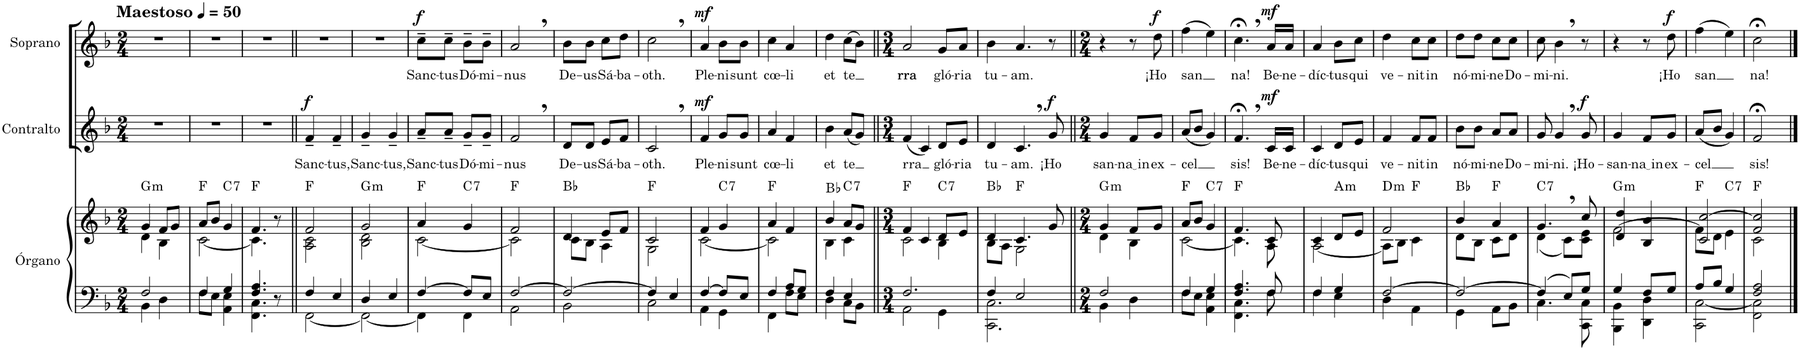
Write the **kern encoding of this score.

**kern	**kern	**harte	**kern	**text	**dynam	**kern	**text	**dynam
*part3	*part3	*part3	*part2	*part2	*part2	*part1	*part1	*part1
*staff4	*staff3	*	*staff2	*staff2	*staff2	*staff1	*staff1	*staff1
*I"Órgano	*	*	*I"Contralto	*	*	*I"Soprano	*	*
*	*	*	*I'C.	*	*	*I'S.	*	*
*clefF4	*clefG2	*	*clefG2	*	*	*clefG2	*	*
*k[b-]	*k[b-]	*	*k[b-]	*	*	*k[b-]	*	*
*M2/4	*M2/4	*	*M2/4	*	*	*M2/4	*	*
=1	=1	=1	=1	=1	=1	=1	=1	=1
*^	*^	*	*	*	*	*	*	*
!	!	!	!	!LO:H:kt=m	!	!	!	!	!	!
2F/	4BB-\	4g/	4d\	G:min	2r	.	.	2r	.	.
.	4D\	8f/L	4B-\	.	.	.	.	.	.	.
.	.	8g/J	.	.	.	.	.	.	.	.
=2	=2	=2	=2	=2	=2	=2	=2	=2	=2	=2
4F/	8F\L	8a/L	[2c\	F:maj	2r	.	.	2r	.	.
.	8E\J	8b-/J	.	.	.	.	.	.	.	.
!	!	!	!	!LO:H:kt=7	!	!	!	!	!	!
4G/	4AA\ 4E\	4g/	.	C:7	.	.	.	.	.	.
=3	=3	=3	=3	=3	=3	=3	=3	=3	=3	=3
4.F/ 4.A/	4.FF\ 4.C\	4.f/	4.c\]	F:maj	2r	.	.	2r	.	.
8r	8ryy	8r	8ryy	.	.	.	.	.	.	.
=4||	=4||	=4||	=4||	=4||	=4||	=4||	=4||	=4||	=4||	=4||
!	!	!	!	!	!	!LO:LY:b	!LO:DY:a	!	!	!
4F/	[2FF\	2f/	2A\ 2c\	F:maj	4f~/	Sanc-	f	2r	.	.
!	!	!	!	!	!	!LO:LY:b	!	!	!	!
4E/	.	.	.	.	4f~/	-tus,	.	.	.	.
=5	=5	=5	=5	=5	=5	=5	=5	=5	=5	=5
!	!	!	!	!LO:H:kt=m	!	!LO:LY:b	!	!	!	!
4D/	2FF\_	2g/	2B-\ 2d\	G:min	4g~/	Sanc-	.	2r	.	.
!	!	!	!	!	!	!LO:LY:b	!	!	!	!
4E/	.	.	.	.	4g~/	-tus,	.	.	.	.
=6	=6	=6	=6	=6	=6	=6	=6	=6	=6	=6
!	!	!	!	!	!	!LO:LY:b	!	!	!LO:LY:b	!LO:DY:a
[4F/	4FF\]	4a/	[2c\	F:maj	8a~/L	Sanc-	.	8cc~\L	Sanc-	f
!	!	!	!	!	!	!LO:LY:b	!	!	!LO:LY:b	!
.	.	.	.	.	8a~/J	-tus	.	8cc~\J	-tus	.
!	!	!	!	!LO:H:kt=7	!	!LO:LY:b	!	!	!LO:LY:b	!
8F/L]	4FF\	4g/	.	C:7	8g~/L	Dó-	.	8b-~\L	Dó-	.
!	!	!	!	!	!	!LO:LY:b	!	!	!LO:LY:b	!
8E/J	.	.	.	.	8g~/J	-mi-	.	8b-~\J	-mi-	.
=7	=7	=7	=7	=7	=7	=7	=7	=7	=7	=7
!	!	!	!	!	!	!LO:LY:b	!	!	!LO:LY:b	!
[2F/	2AA\	2f/	2c\]	F:maj	2f,/	-nus	.	2a,/	-nus	.
=8	=8	=8	=8	=8	=8	=8	=8	=8	=8	=8
!	!	!	!	!	!	!LO:LY:b	!	!	!LO:LY:b	!
2F/_	2BB-\	4d/	8c\L	Bb:maj	8d/L	De-	.	8b-\L	De-	.
!	!	!	!	!	!	!LO:LY:b	!	!	!LO:LY:b	!
.	.	.	8B-\J	.	8d/J	-us	.	8b-\J	-us	.
!	!	!	!	!	!	!LO:LY:b	!	!	!LO:LY:b	!
.	.	8e/L	4A\	.	8e/L	Sá-	.	8cc\L	Sá-	.
!	!	!	!	!	!	!LO:LY:b	!	!	!LO:LY:b	!
.	.	8f/J	.	.	8f/J	-ba-	.	8dd\J	-ba-	.
=9	=9	=9	=9	=9	=9	=9	=9	=9	=9	=9
!	!	!	!	!	!	!LO:LY:b	!	!	!LO:LY:b	!
4F/]	2C\	2c/	2G\	F:maj	2c,/	-oth.	.	2cc,\	-oth.	.
4E/	.	.	.	.	.	.	.	.	.	.
=10	=10	=10	=10	=10	=10	=10	=10	=10	=10	=10
!	!	!	!	!	!	!LO:LY:b	!LO:DY:a	!	!LO:LY:b	!LO:DY:a
[4F/	4AA\	4f/	[2c\	.	4f/	Ple-	mf	4a/	Ple-	mf
!	!	!	!	!LO:H:kt=7	!	!LO:LY:b	!	!	!LO:LY:b	!
8F/L]	4GG\	4g/	.	C:7	8g/L	-ni	.	8b-\L	-ni	.
!	!	!	!	!	!	!LO:LY:b	!	!	!LO:LY:b	!
8E/J	.	.	.	.	8g/J	sunt	.	8b-\J	sunt	.
=11	=11	=11	=11	=11	=11	=11	=11	=11	=11	=11
!	!	!	!	!	!	!LO:LY:b	!	!	!LO:LY:b	!
4F/	4FF\	4a/	2c\]	F:maj	4a/	cœ-	.	4cc\	cœ-	.
!	!	!	!	!	!	!LO:LY:b	!	!	!LO:LY:b	!
8A/L	8F\L	4f/	.	.	4f/	-li	.	4a/	-li	.
8G/J	8E\J	.	.	.	.	.	.	.	.	.
=12	=12	=12	=12	=12	=12	=12	=12	=12	=12	=12
!	!	!	!	!	!	!LO:LY:b	!	!	!LO:LY:b	!
4F/	4D\	4b-/	4B-\	Bb:maj	4b-\	et	.	4dd\	et	.
!	!	!	!	!LO:H:kt=7	!	!LO:LY:b	!	!	!LO:LY:b	!
4E/	8C\L	8a/L	4c\	C:7	(8a/L	te	.	(8cc\L	te	.
.	8BB-\J	8g/J	.	.	8g/J)	.	.	8b-\J)	.	.
=13||	=13||	=13||	=13||	=13||	=13||	=13||	=13||	=13||	=13||	=13||
*M3/4	*	*M3/4	*	*	*M3/4	*	*	*M3/4	*	*
!	!	!	!	!	!	!LO:LY:b	!	!	!LO:LY:b	!
2.F/	2AA\	4f/	2c\	F:maj	(4f/	rra	.	2a/	rra	.
.	.	4c/	.	.	4c/)	.	.	.	.	.
!	!	!	!	!LO:H:kt=7	!	!LO:LY:b	!	!	!LO:LY:b	!
.	4GG\	8d/L	4B-\	C:7	8d/L	gló-	.	8g/L	gló-	.
!	!	!	!	!	!	!LO:LY:b	!	!	!LO:LY:b	!
.	.	8e/J	.	.	8e/J	-ria	.	8a/J	-ria	.
=14	=14	=14	=14	=14	=14	=14	=14	=14	=14	=14
!	!	!	!	!	!	!LO:LY:b	!	!	!LO:LY:b	!
4F/	2.CC\ 2.C\	4d/	8B-\L	Bb:maj	4d/	tu-	.	4b-\	tu-	.
.	.	.	8A\J	.	.	.	.	.	.	.
!	!	!	!	!	!	!LO:LY:b	!	!	!LO:LY:b	!
2E/	.	4.c/	2G\	F:maj	4.c,/	-am.	.	4.a/	-am.	.
!	!	!	!	!	!	!LO:LY:b	!LO:DY:a	!	!	!
.	.	8g/	.	.	8g/	¡Ho	f	8r	.	.
=15||	=15||	=15||	=15||	=15||	=15||	=15||	=15||	=15||	=15||	=15||
*M2/4	*	*M2/4	*	*	*M2/4	*	*	*M2/4	*	*
!	!	!	!	!LO:H:kt=m	!	!LO:LY:b	!	!	!	!
2F/	4BB-\	4g/	4d\	G:min	4g/	-san-	.	4r	.	.
!	!	!	!	!	!	!LO:LY:b	!	!	!	!
.	4D\	8f/L	4B-\	.	8f/L	na in	.	8r	.	.
!	!	!	!	!	!	!LO:LY:b	!	!	!LO:LY:b	!LO:DY:a
.	.	8g/J	.	.	8g/J	ex-	.	8dd\	¡Ho	f
=16	=16	=16	=16	=16	=16	=16	=16	=16	=16	=16
!	!	!	!	!	!	!LO:LY:b	!	!	!LO:LY:b	!
4F/	8F\L	8a/L	[2c\	F:maj	(8a/L	-cel	.	(4ff\	san	.
.	8E\J	8b-/J	.	.	8b-/J	.	.	.	.	.
!	!	!	!	!LO:H:kt=7	!	!	!	!	!	!
4G/	4AA\ 4E\	4g/	.	C:7	4g/)	.	.	4ee\)	.	.
=17	=17	=17	=17	=17	=17	=17	=17	=17	=17	=17
!	!	!	!	!	!	!LO:LY:b	!	!	!LO:LY:b	!
4.F/ 4.A/	4.FF\ 4.C\	4.f/	4.c\]	F:maj	4.f;<,/	sis!	.	4.cc;<,\	na!	.
!	!	!	!	!	!	!LO:LY:b	!LO:DY:a	!	!LO:LY:b	!LO:DY:a
8F/	8F\	8c/	8A\	.	16c/LL	Be-	mf	16a/LL	Be-	mf
!	!	!	!	!	!	!LO:LY:b	!	!	!LO:LY:b	!
.	.	.	.	.	16c/JJ	-ne-	.	16a/JJ	-ne-	.
=18	=18	=18	=18	=18	=18	=18	=18	=18	=18	=18
!	!	!	!	!	!	!LO:LY:b	!	!	!LO:LY:b	!
4F/	4F\	4c/	[2A\	.	4c/	-díc-	.	4a/	-díc-	.
!	!	!	!	!LO:H:kt=m	!	!LO:LY:b	!	!	!LO:LY:b	!
4G/	4E\	8d/L	.	A:min	8d/L	-tus	.	8b-\L	-tus	.
!	!	!	!	!	!	!LO:LY:b	!	!	!LO:LY:b	!
.	.	8e/J	.	.	8e/J	qui	.	8cc\J	qui	.
=19	=19	=19	=19	=19	=19	=19	=19	=19	=19	=19
!	!	!	!	!LO:H:kt=m	!	!LO:LY:b	!	!	!LO:LY:b	!
[2F/	4D\	2f/	8A\L]	D:min	4f/	ve-	.	4dd\	ve-	.
.	.	.	8B-\J	.	.	.	.	.	.	.
!	!	!	!	!	!	!LO:LY:b	!	!	!LO:LY:b	!
.	4AA\	.	4c\	F:maj	8f/L	-nit	.	8cc\L	-nit	.
!	!	!	!	!	!	!LO:LY:b	!	!	!LO:LY:b	!
.	.	.	.	.	8f/J	in	.	8cc\J	in	.
=20	=20	=20	=20	=20	=20	=20	=20	=20	=20	=20
!	!	!	!	!	!	!LO:LY:b	!	!	!LO:LY:b	!
2F/_	4GG\	4b-/	8d\L	Bb:maj	8b-\L	nó-	.	8dd\L	nó-	.
!	!	!	!	!	!	!LO:LY:b	!	!	!LO:LY:b	!
.	.	.	8B-\J	.	8b-\J	-mi-	.	8dd\J	-mi-	.
!	!	!	!	!	!	!LO:LY:b	!	!	!LO:LY:b	!
.	8AA\L	4a/	8c\L	F:maj	8a/L	-ne	.	8cc\L	-ne	.
!	!	!	!	!	!	!LO:LY:b	!	!	!LO:LY:b	!
.	8BB-\J	.	8d\J	.	8a/J	Do-	.	8cc\J	Do-	.
=21	=21	=21	=21	=21	=21	=21	=21	=21	=21	=21
!	!	!	!	!LO:H:kt=7	!	!LO:LY:b	!	!	!LO:LY:b	!
4F/]	4.C\	4.g,/	(4d\	C:7	8g/	-mi-	.	8cc\	-mi-	.
!	!	!	!	!	!	!LO:LY:b	!	!	!LO:LY:b	!
.	.	.	.	.	4g,/	-ni.	.	4b-,\	-ni.	.
8E/L	.	.	8c\L)	.	.	.	.	.	.	.
!	!	!	!	!	!	!LO:LY:b	!LO:DY:a	!	!	!
8G/J	8CC\ 8C\	8cc/	8c\ 8e\J	.	8g/	¡Ho-	f	8r	.	.
=22	=22	=22	=22	=22	=22	=22	=22	=22	=22	=22
!	!	!	!	!LO:H:kt=m	!	!LO:LY:b	!	!	!	!
4G/	4BBB-\ 4BB-\	4d/ 4dd/	[>2f\	G:min	4g/	-san-	.	4r	.	.
!	!	!	!	!	!	!LO:LY:b	!	!	!	!
8F/L	4DD\ 4D\	4B-/ 4b-/	.	.	8f/L	na in	.	8r	.	.
!	!	!	!	!	!	!LO:LY:b	!	!	!LO:LY:b	!LO:DY:a
8G/J	.	.	.	.	8g/J	ex-	.	8dd\	¡Ho	f
=23	=23	=23	=23	=23	=23	=23	=23	=23	=23	=23
!	!	!	!	!	!	!LO:LY:b	!	!	!LO:LY:b	!
8A/L	2CC\ [2C\	2c/ [2cc/	8f\L]	F:maj	(8a/L	-cel	.	(4ff\	san	.
8B-/J	.	.	8d\J	.	8b-/J	.	.	.	.	.
!	!	!	!	!LO:H:kt=7	!	!	!	!	!	!
4G/	.	.	4e\	C:7	4g/)	.	.	4ee\)	.	.
=24	=24	=24	=24	=24	=24	=24	=24	=24	=24	=24
!	!	!	!	!	!	!LO:LY:b	!	!	!LO:LY:b	!
2F/ 2A/	2FF\ 2C\]	2f/ 2cc/]	2c\	F:maj	2f;</	sis!	.	2cc;<\	na!	.
*v	*v	*	*	*	*	*	*	*	*	*
*	*v	*v	*	*	*	*	*	*	*
==	==	==	==	==	==	==	==	==
*-	*-	*-	*-	*-	*-	*-	*-	*-
